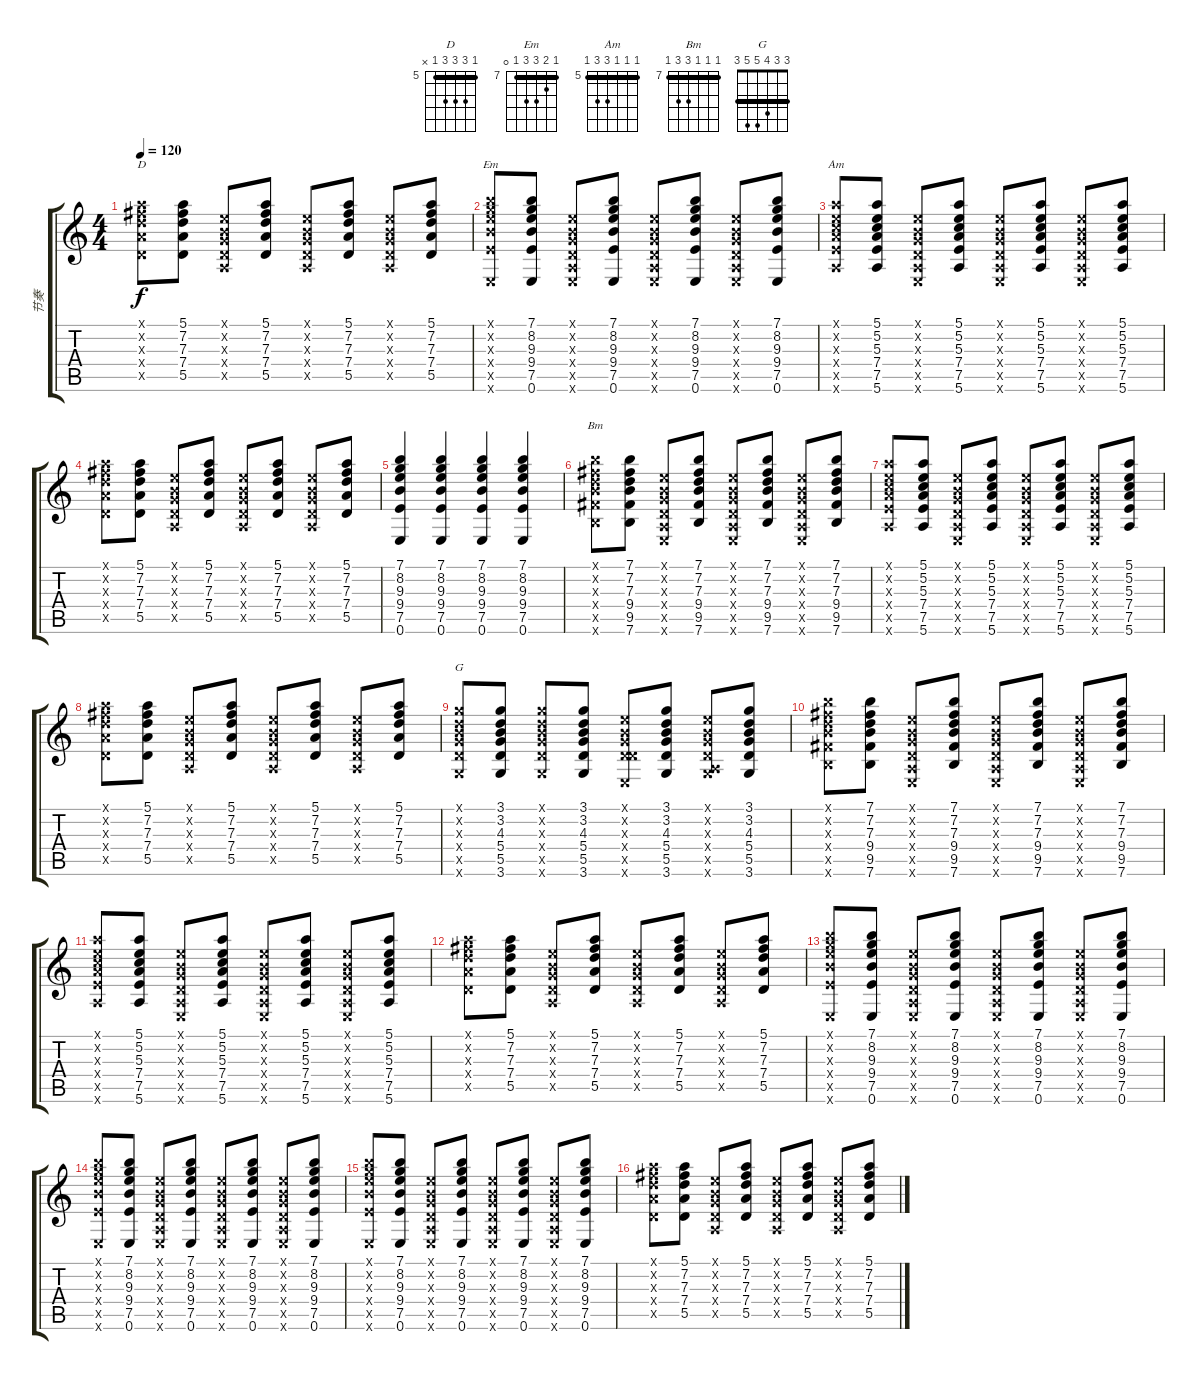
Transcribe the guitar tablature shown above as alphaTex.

\track ("节奏" "节奏") {instrument acousticguitarsteel}
\staff {score tabs}
\tuning (E4 B3 G3 D3 A2 E2) {hide}
\chord ("D" 5 7 7 7 5 x) {firstfret 5 barre 5}
\chord ("Em" 7 8 9 9 7 0) {firstfret 7 barre 7}
\chord ("Am" 5 5 5 7 7 5) {firstfret 5 barre 5}
\chord ("Bm" 7 7 7 9 9 7) {firstfret 7 barre 7}
\chord ("G" 3 3 4 5 5 3) {barre 3}
\ts (4 4)
\tempo 120
\clef g2
\ks c
(5.1{x} 7.2{x} 7.3{x} 7.4{x} 5.5{x}).8{ch "D" dy f} (5.1 7.2 7.3 7.4 5.5).8 (0.1{x} 0.2{x} 0.3{x} 0.4{x} 0.5{x}).8 (5.1 7.2 7.3 7.4 5.5).8 (0.1{x} 0.2{x} 0.3{x} 0.4{x} 0.5{x}).8 (5.1 7.2 7.3 7.4 5.5).8 (0.1{x} 0.2{x} 0.3{x} 0.4{x} 0.5{x}).8 (5.1 7.2 7.3 7.4 5.5).8 |
(7.1{x} 8.2{x} 9.3{x} 9.4{x} 7.5{x} 0.6{x}).8{ch "Em"} (7.1 8.2 9.3 9.4 7.5 0.6).8 (0.1{x} 0.2{x} 0.3{x} 0.4{x} 0.5{x} 0.6{x}).8 (7.1 8.2 9.3 9.4 7.5 0.6).8 (0.1{x} 0.2{x} 0.3{x} 0.4{x} 0.5{x} 0.6{x}).8 (7.1 8.2 9.3 9.4 7.5 0.6).8 (0.1{x} 0.2{x} 0.3{x} 0.4{x} 0.5{x} 0.6{x}).8 (7.1 8.2 9.3 9.4 7.5 0.6).8 |
(5.1{x} 5.2{x} 5.3{x} 7.4{x} 7.5{x} 5.6{x}).8{ch "Am"} (5.1 5.2 5.3 7.4 7.5 5.6).8 (0.1{x} 0.2{x} 0.3{x} 0.4{x} 0.5{x} 0.6{x}).8 (5.1 5.2 5.3 7.4 7.5 5.6).8 (0.1{x} 0.2{x} 0.3{x} 0.4{x} 0.5{x} 0.6{x}).8 (5.1 5.2 5.3 7.4 7.5 5.6).8 (0.1{x} 0.2{x} 0.3{x} 0.4{x} 0.5{x} 0.6{x}).8 (5.1 5.2 5.3 7.4 7.5 5.6).8 |
(5.1{x} 7.2{x} 7.3{x} 7.4{x} 5.5{x}).8 (5.1 7.2 7.3 7.4 5.5).8 (0.1{x} 0.2{x} 0.3{x} 0.4{x} 0.5{x}).8 (5.1 7.2 7.3 7.4 5.5).8 (0.1{x} 0.2{x} 0.3{x} 0.4{x} 0.5{x}).8 (5.1 7.2 7.3 7.4 5.5).8 (0.1{x} 0.2{x} 0.3{x} 0.4{x} 0.5{x}).8 (5.1 7.2 7.3 7.4 5.5).8 |
(7.1 8.2 9.3 9.4 7.5 0.6).4 (7.1 8.2 9.3 9.4 7.5 0.6).4 (7.1 8.2 9.3 9.4 7.5 0.6).4 (7.1 8.2 9.3 9.4 7.5 0.6).4 |
(7.1{x} 7.2{x} 7.3{x} 9.4{x} 9.5{x} 7.6{x}).8{ch "Bm"} (7.1 7.2 7.3 9.4 9.5 7.6).8 (0.1{x} 0.2{x} 0.3{x} 0.4{x} 0.5{x} 0.6{x}).8 (7.1 7.2 7.3 9.4 9.5 7.6).8 (0.1{x} 0.2{x} 0.3{x} 0.4{x} 0.5{x} 0.6{x}).8 (7.1 7.2 7.3 9.4 9.5 7.6).8 (0.1{x} 0.2{x} 0.3{x} 0.4{x} 0.5{x} 0.6{x}).8 (7.1 7.2 7.3 9.4 9.5 7.6).8 |
(5.1{x} 5.2{x} 5.3{x} 7.4{x} 7.5{x} 5.6{x}).8 (5.1 5.2 5.3 7.4 7.5 5.6).8 (0.1{x} 0.2{x} 0.3{x} 0.4{x} 0.5{x} 0.6{x}).8 (5.1 5.2 5.3 7.4 7.5 5.6).8 (0.1{x} 0.2{x} 0.3{x} 0.4{x} 0.5{x} 0.6{x}).8 (5.1 5.2 5.3 7.4 7.5 5.6).8 (0.1{x} 0.2{x} 0.3{x} 0.4{x} 0.5{x} 0.6{x}).8 (5.1 5.2 5.3 7.4 7.5 5.6).8 |
(5.1{x} 7.2{x} 7.3{x} 7.4{x} 5.5{x}).8 (5.1 7.2 7.3 7.4 5.5).8 (0.1{x} 0.2{x} 0.3{x} 0.4{x} 0.5{x}).8 (5.1 7.2 7.3 7.4 5.5).8 (0.1{x} 0.2{x} 0.3{x} 0.4{x} 0.5{x}).8 (5.1 7.2 7.3 7.4 5.5).8 (0.1{x} 0.2{x} 0.3{x} 0.4{x} 0.5{x}).8 (5.1 7.2 7.3 7.4 5.5).8 |
(3.1{x} 3.2{x} 4.3{x} 5.4{x} 5.5{x} 3.6{x}).8{ch "G"} (3.1 3.2 4.3 5.4 5.5 3.6).8 (3.1{x} 3.2{x} 4.3{x} 5.4{x} 5.5{x} 3.6{x}).8 (3.1 3.2 4.3 5.4 5.5 3.6).8 (0.1{x} 0.2{x} 0.3{x} 0.4{x} 5.5{x} 0.6{x}).8 (3.1 3.2 4.3 5.4 5.5 3.6).8 (0.1{x} 0.2{x} 0.3{x} 0.4{x} 0.5{x} 3.6{x}).8 (3.1 3.2 4.3 5.4 5.5 3.6).8 |
(7.1{x} 7.2{x} 7.3{x} 9.4{x} 9.5{x} 7.6{x}).8 (7.1 7.2 7.3 9.4 9.5 7.6).8 (0.1{x} 0.2{x} 0.3{x} 0.4{x} 0.5{x} 0.6{x}).8 (7.1 7.2 7.3 9.4 9.5 7.6).8 (0.1{x} 0.2{x} 0.3{x} 0.4{x} 0.5{x} 0.6{x}).8 (7.1 7.2 7.3 9.4 9.5 7.6).8 (0.1{x} 0.2{x} 0.3{x} 0.4{x} 0.5{x} 0.6{x}).8 (7.1 7.2 7.3 9.4 9.5 7.6).8 |
(5.1{x} 5.2{x} 5.3{x} 7.4{x} 7.5{x} 5.6{x}).8 (5.1 5.2 5.3 7.4 7.5 5.6).8 (0.1{x} 0.2{x} 0.3{x} 0.4{x} 0.5{x} 0.6{x}).8 (5.1 5.2 5.3 7.4 7.5 5.6).8 (0.1{x} 0.2{x} 0.3{x} 0.4{x} 0.5{x} 0.6{x}).8 (5.1 5.2 5.3 7.4 7.5 5.6).8{txt ""} (0.1{x} 0.2{x} 0.3{x} 0.4{x} 0.5{x} 0.6{x}).8 (5.1 5.2 5.3 7.4 7.5 5.6).8 |
(5.1{x} 7.2{x} 7.3{x} 7.4{x} 5.5{x}).8 (5.1 7.2 7.3 7.4 5.5).8 (0.1{x} 0.2{x} 0.3{x} 0.4{x} 0.5{x}).8 (5.1 7.2 7.3 7.4 5.5).8 (0.1{x} 0.2{x} 0.3{x} 0.4{x} 0.5{x}).8 (5.1 7.2 7.3 7.4 5.5).8 (0.1{x} 0.2{x} 0.3{x} 0.4{x} 0.5{x}).8 (5.1 7.2 7.3 7.4 5.5).8 |
(7.1{x} 8.2{x} 9.3{x} 9.4{x} 7.5{x} 0.6{x}).8 (7.1 8.2 9.3 9.4 7.5 0.6).8 (0.1{x} 0.2{x} 0.3{x} 0.4{x} 0.5{x} 0.6{x}).8 (7.1 8.2 9.3 9.4 7.5 0.6).8 (0.1{x} 0.2{x} 0.3{x} 0.4{x} 0.5{x} 0.6{x}).8 (7.1 8.2 9.3 9.4 7.5 0.6).8 (0.1{x} 0.2{x} 0.3{x} 0.4{x} 0.5{x} 0.6{x}).8 (7.1 8.2 9.3 9.4 7.5 0.6).8 |
(7.1{x} 8.2{x} 9.3{x} 9.4{x} 7.5{x} 0.6{x}).8 (7.1 8.2 9.3 9.4 7.5 0.6).8 (0.1{x} 0.2{x} 0.3{x} 0.4{x} 0.5{x} 0.6{x}).8 (7.1 8.2 9.3 9.4 7.5 0.6).8 (0.1{x} 0.2{x} 0.3{x} 0.4{x} 0.5{x} 0.6{x}).8 (7.1 8.2 9.3 9.4 7.5 0.6).8 (0.1{x} 0.2{x} 0.3{x} 0.4{x} 0.5{x} 0.6{x}).8 (7.1 8.2 9.3 9.4 7.5 0.6).8{txt ""} |
(7.1{x} 8.2{x} 9.3{x} 9.4{x} 7.5{x} 0.6{x}).8 (7.1 8.2 9.3 9.4 7.5 0.6).8 (0.1{x} 0.2{x} 0.3{x} 0.4{x} 0.5{x} 0.6{x}).8 (7.1 8.2 9.3 9.4 7.5 0.6).8 (0.1{x} 0.2{x} 0.3{x} 0.4{x} 0.5{x} 0.6{x}).8 (7.1 8.2 9.3 9.4 7.5 0.6).8 (0.1{x} 0.2{x} 0.3{x} 0.4{x} 0.5{x} 0.6{x}).8 (7.1 8.2 9.3 9.4 7.5 0.6).8 |
(5.1{x} 7.2{x} 7.3{x} 7.4{x} 5.5{x}).8 (5.1 7.2 7.3 7.4 5.5).8 (0.1{x} 0.2{x} 0.3{x} 0.4{x} 0.5{x}).8 (5.1 7.2 7.3 7.4 5.5).8 (0.1{x} 0.2{x} 0.3{x} 0.4{x} 0.5{x}).8 (5.1 7.2 7.3 7.4 5.5).8 (0.1{x} 0.2{x} 0.3{x} 0.4{x} 0.5{x}).8 (5.1 7.2 7.3 7.4 5.5).8
